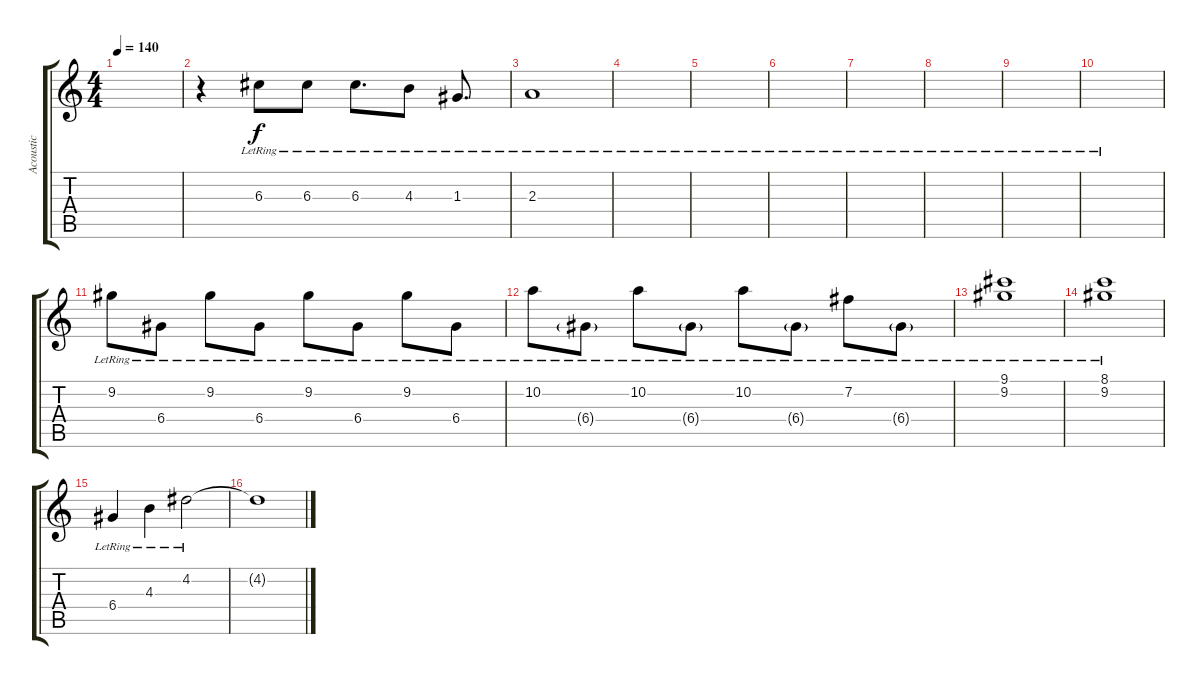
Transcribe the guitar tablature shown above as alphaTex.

\track ("Acoustic" "Acoustic") {instrument acousticguitarnylon}
\staff {score tabs}
\tuning (E4 B3 G3 D3 A2 E2) {hide}
\ts (4 4)
\tempo 140
\clef g2
\ks c
|
r.4 6.3{lr}.8 6.3{lr}.8 6.3{lr}.8{d} 4.3{lr}.8 1.3{lr}.8{d} |
2.3{lr}.1 |
|
|
|
|
|
|
|
9.2{lr}.8 6.4{lr}.8 9.2{lr}.8 6.4{lr}.8 9.2{lr}.8 6.4{lr}.8 9.2{lr}.8 6.4{lr}.8 |
10.2{lr}.8 6.4{g lr}.8 10.2{lr}.8 6.4{g lr}.8 10.2{lr}.8 6.4{g lr}.8 7.2{lr}.8 6.4{g lr}.8 |
(9.1{lr} 9.2{lr}).1 |
(8.1{lr} 9.2{lr}).1 |
6.4{lr}.4{dy f} 4.3{lr}.4 4.2{lr}.2 |
4.2{t}.1
